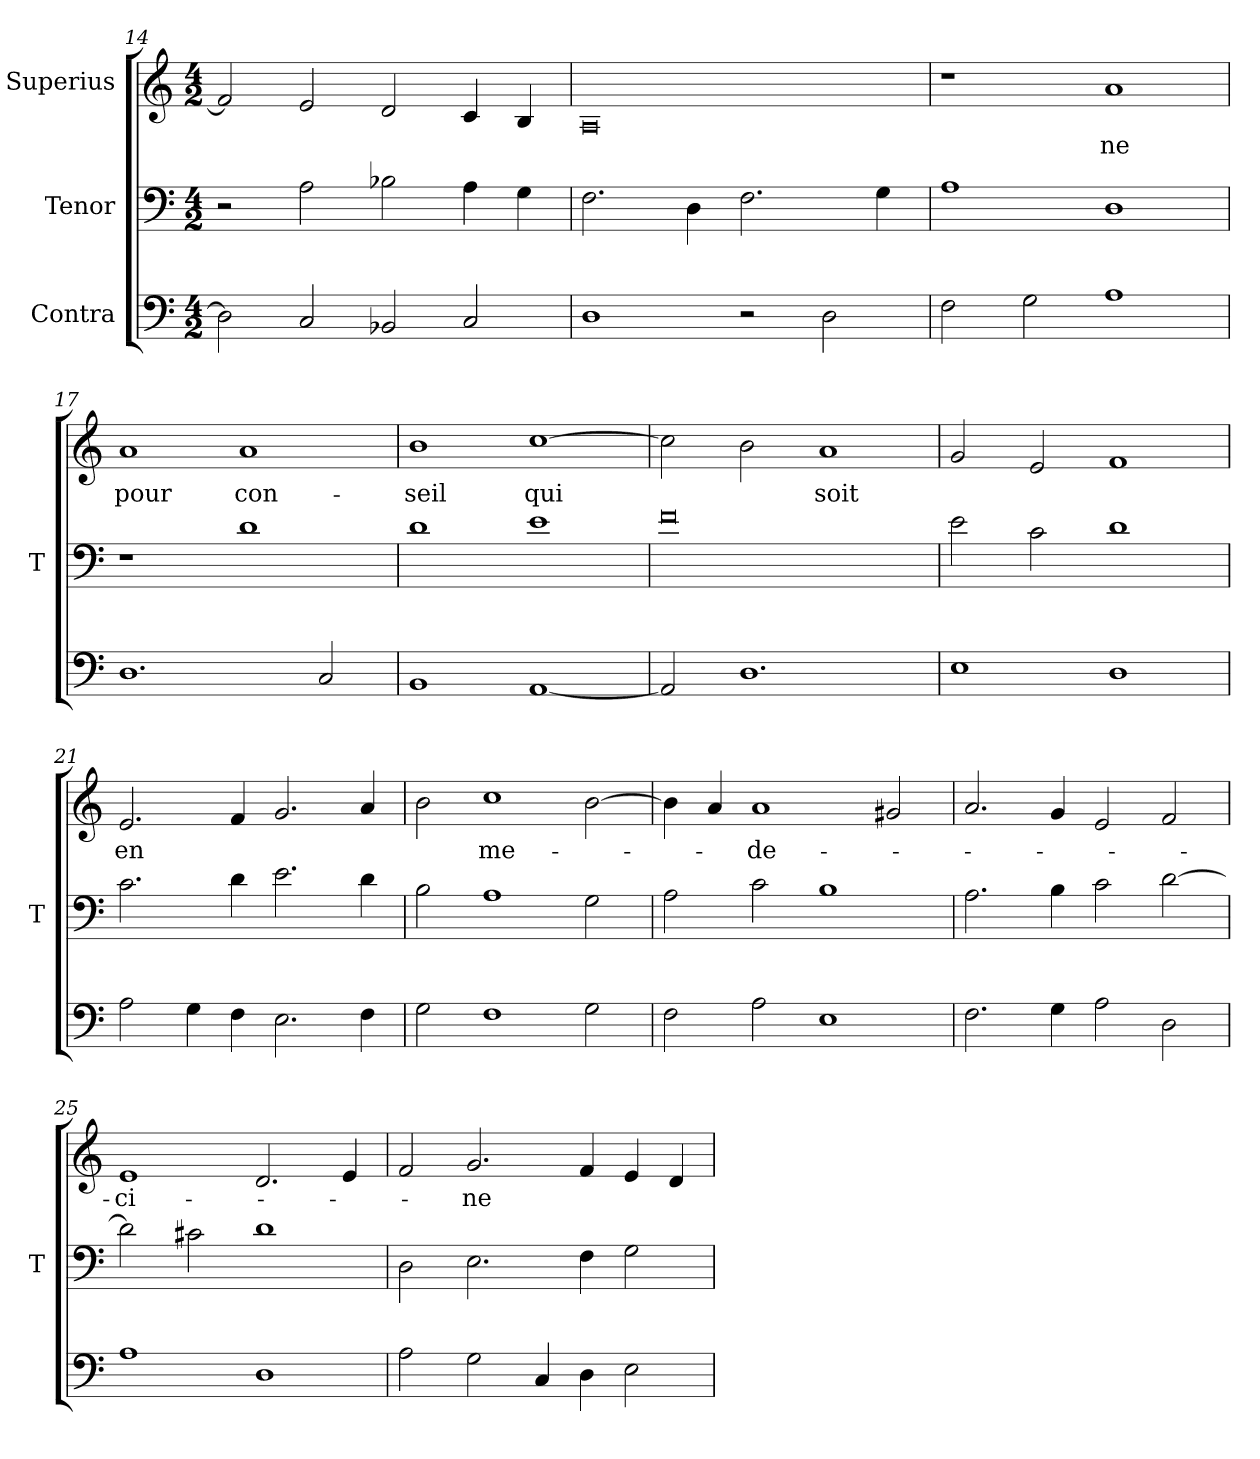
**kern	**kern	**kern	**text
*part3	*part2	*part1	*part1
*staff3	*staff2	*staff1	*staff1
*I"Contra	*I"Tenor	*I"Superius	*
*	*I'T	*	*
*clefF4	*clefF4	*clefG2	*
*M4/2	*M4/2	*M4/2	*
=14	=14	=14	=14
2D]	2r	2f]	.
2C	2A	2e	.
2BB-X	2B-X	2d	.
2C	4A	4c	.
.	4G	4B	.
=15	=15	=15	=15
1D	2.F	0A	.
.	4D	.	.
2r	2.F	.	.
2D	.	.	.
.	4G	.	.
=16	=16	=16	=16
2F	1A	1r	.
2G	.	.	.
1A	1D	1a	-ne
=17	=17	=17	=17
1.D	1r	1a	-pour
.	1d	1a	con-
2C	.	.	.
=18	=18	=18	=18
1BB	1d	1b	-seil
[1AA	1e	[1cc	-qui
=19	=19	=19	=19
2AA]	0f	2cc]	.
1.D	.	2b	.
.	.	1a	-soit
=20	=20	=20	=20
1E	2e	2g	.
.	2c	2e	.
1D	1d	1f	.
=21	=21	=21	=21
2A	2.c	2.e	-en
4G	.	.	.
4F	4d	4f	.
2.E	2.e	2.g	.
4F	4d	4a	.
=22	=22	=22	=22
2G	2B	2b	.
1F	1A	1cc	me-
2G	2G	[2b	.
=23	=23	=23	=23
2F	2A	4b]	.
.	.	4a	.
2A	2c	1a	-de-
1E	1B	.	.
.	.	2g#X	.
=24	=24	=24	=24
2.F	2.A	2.a	.
4G	4B	4g	.
2A	2c	2e	.
2D	[2d	2f	.
=25	=25	=25	=25
1A	2d]	1e	-ci-
.	2c#X	.	.
1D	1d	2.d	.
.	.	4e	.
=26	=26	=26	=26
2A	2D	2f	.
2G	2.E	2.g	-ne
4C	.	.	.
4D	4F	4f	.
2E	2G	4e	.
.	.	4d	.
=	=	=	=
*-	*-	*-	*-
